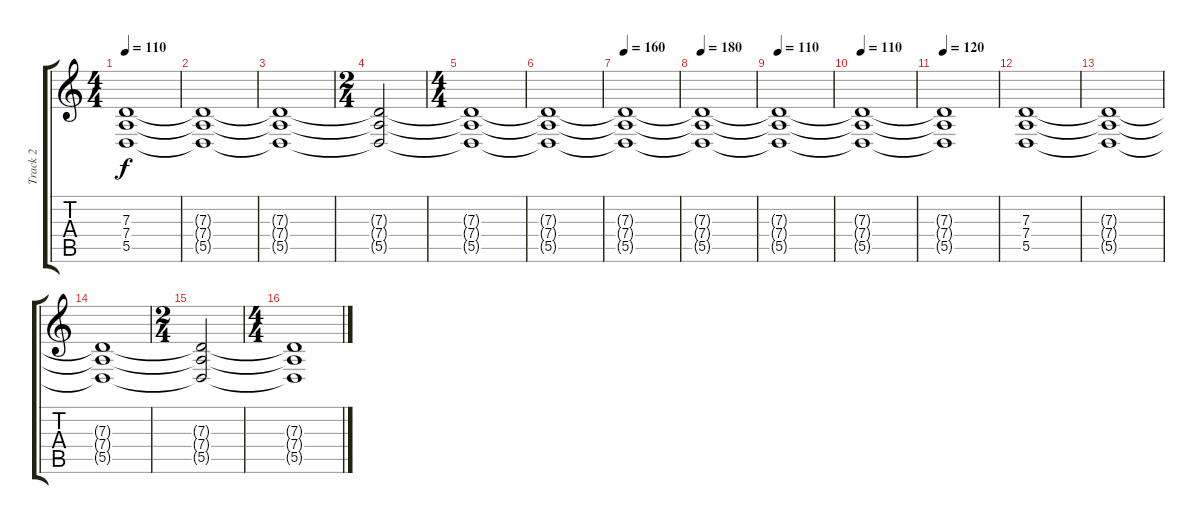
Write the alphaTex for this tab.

\track ("Track 2" "Track 2") {instrument stringensemble1}
\staff {score tabs}
\tuning (E4 B3 G3 D3 A2 E2) {hide}
\ts (4 4)
\tempo 110
\clef g2
\ks c
(7.3{t} 7.4{t} 5.5{t}).1{dy f} |
(7.3{t} 7.4{t} 5.5{t}).1 |
(7.3{t} 7.4{t} 5.5{t}).1 |
\ts (2 4)
(7.3{t} 7.4{t} 5.5{t}).2 |
\ts (4 4)
(7.3{t} 7.4{t} 5.5{t}).1 |
(7.3{t} 7.4{t} 5.5{t}).1 |
\tempo 160
(7.3{t} 7.4{t} 5.5{t}).1 |
\tempo 180
(7.3{t} 7.4{t} 5.5{t}).1 |
\tempo 110
(7.3{t} 7.4{t} 5.5{t}).1 |
\tempo 110
(7.3{t} 7.4{t} 5.5{t}).1{volume 5} |
\tempo 120
(7.3{t} 7.4{t} 5.5{t}).1 |
(7.3 7.4 5.5).1 |
(7.3{t} 7.4{t} 5.5{t}).1 |
(7.3{t} 7.4{t} 5.5{t}).1 |
\ts (2 4)
(7.3{t} 7.4{t} 5.5{t}).2 |
\ts (4 4)
(7.3{t} 7.4{t} 5.5{t}).1
